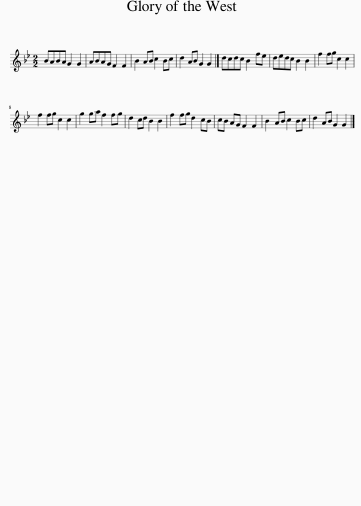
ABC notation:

X:1
L:1/8
M:2/2
I:linebreak $
K:Gmin
V:1 treble
V:1
 BABA G2 G2 | ABAG F2 F2 | B2 AB c2 Bc | d2 AB G2 G2 |] dcdc B2 fe | %5
 dedc B2 B2 | f2 fg c2 c2 |$ f2 fg c2 c2 | g2 ga f2 fg | d2 cd B2 B2 | %10
 f2 fg d2 cB | cB AG F2 F2 | B2 AB c2 Bc | d2 AB G2 G2 |] %14
